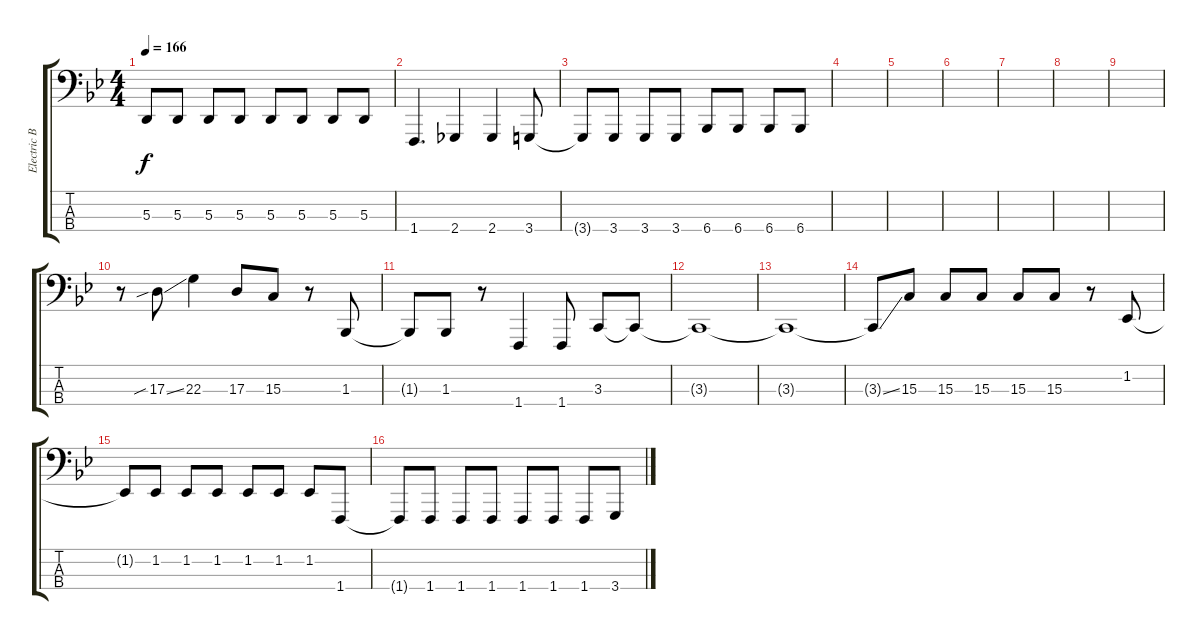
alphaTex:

\track ("Electric Bass" "Electric B") {instrument lead7fifths}
\staff {score tabs}
\tuning (G2 D2 A1 E1) {hide}
\ts (4 4)
\tempo 166
\clef f4
\ks gminor
5.3{t}.8{dy f} 5.3.8 5.3.8 5.3.8 5.3.8 5.3.8 5.3.8 5.3.8 |
1.4.4{d} 2.4.4 2.4.4 3.4.8 |
3.4{t}.8 3.4.8 3.4.8 3.4.8 6.4.8 6.4.8 6.4.8 6.4.8 |
|
|
|
|
|
|
r.8 17.3{sib ss}.8 22.3.4 17.3.8 15.3.8 r.8 1.3.8 |
1.3{t}.8 1.3.8 r.8 1.4.4 1.4.8 3.3.8 3.3{t}.8 |
3.3{t}.1 |
3.3{t}.1 |
3.3{ss t}.8 15.3.8 15.3.8 15.3.8 15.3.8 15.3.8 r.8 1.2.8 |
1.2{t}.8 1.2.8 1.2.8 1.2.8 1.2.8 1.2.8 1.2.8 1.4.8 |
1.4{t}.8 1.4.8 1.4.8 1.4.8 1.4.8 1.4.8 1.4.8 3.4.8
